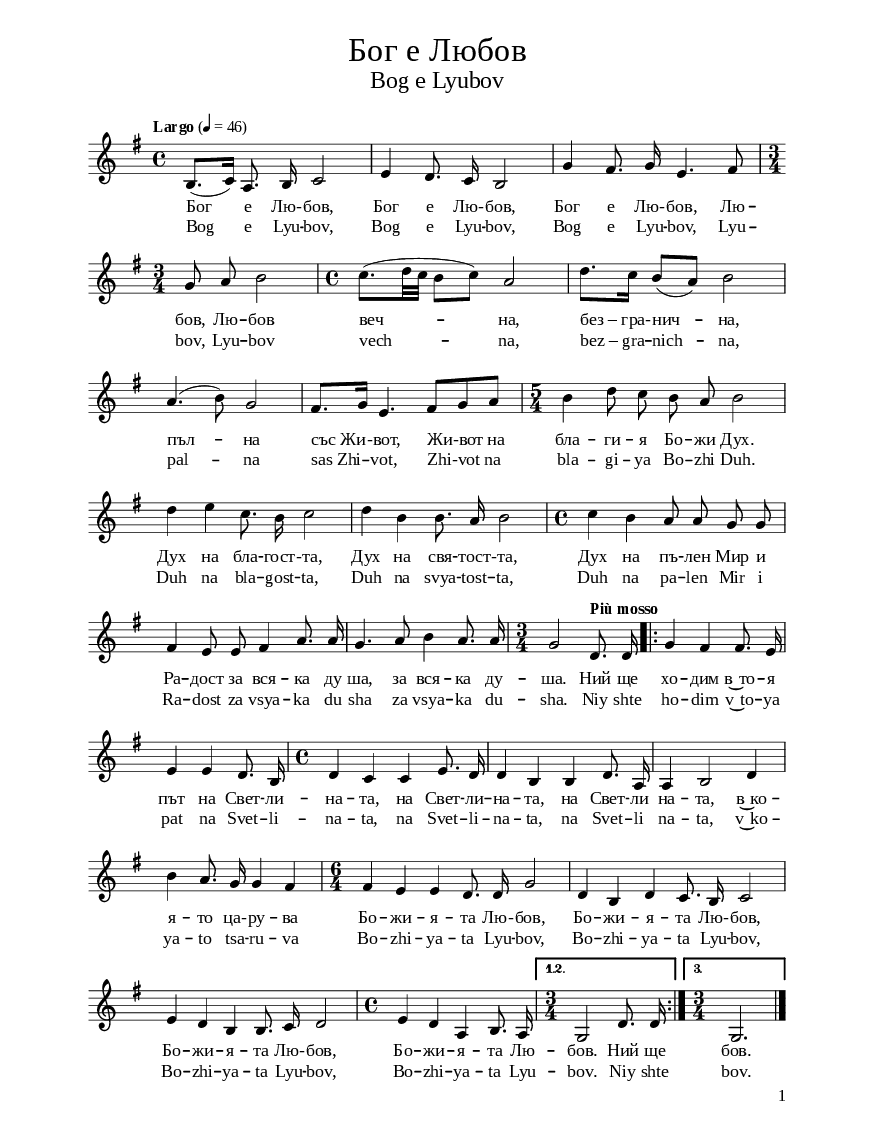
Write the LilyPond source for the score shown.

\version "2.24.0"

% include paper part and global functions
\include "include/globals.ily"

\bookpart {
  \label #'ref082
  \tocItem \markup "Бог е Любов – Bog e Lyubov"
  \include "include/bookpart-paper.ily"
  \score {
    \include "include/score-layout.ily"

    \new Voice \relative c' {
      \clef treble
      \key g \major
      \time 4/4
      \tempoFunc "Largo" 4 "46"

      \autoBeamOff

      b8. [(c16)] a8. b16 c2 |
      e4 d8. c16 b2 |
      g'4 fis8. g16 e4. fis8 | \break

      \time 3/4 g8 a8 b2 |
      \time 4/4 c8. [(d32 c32] b8 [c8]) a2 |
      d8. [c16] b8 [(a8)] b2 | \break

      a4. (b8) g2 |
      fis8. [g16] e4. fis8 [g8 a8] |
      \time 5/4 b4 d8 c8 b8 a8 b2 | \break

      d4 e4 c8. b16 c2 |
      d4 b4 b8. a16 b2 |
      \time 4/4 c4 b4 a8 a8 g8 g8 | \break

      fis4 e8 e8 fis4 a8. a16 |
      g4. a8 b4 a8. a16 |
      \time 3/4 g2 \tempo "Più mosso"  d8. d16 |
      \repeat volta 3 {
        g4 fis4 fis8. e16 | \break

        e4 e4 d8. b16 |
        \time 4/4 d4 c4 c4 e8. d16 |
        d4 b4 b4 d8. a16 |
        a4 b2 d4 | \break

        b'4 a8. g16 g4 fis4 |
        \time 6/4 fis4 e4 e4 d8. d16 g2 |
        d4 b4 d4 c8. b16 c2 | \break

        e4 d4 b4 b8. c16 d2 |
        \time 4/4 e4 d4 a4 b8. a16 |
      } % repeat
      \alternative {
        { \time 3/4 g2 d'8. d16 }
        { \time 3/4 g,2.  \bar "|." }
      }
    }

    \addlyrics {
      Бог е "Лю-" -- бов, | Бог е "Лю-" -- бов, | Бог е "Лю-" -- бов, Лю -- |
      бов, Лю -- бов  | веч -- на, | "без – гра-" -- нич -- на, |
      пъл -- на | със_Жи -- "-вот," "Жи-вот на" | бла -- ги -- я Бо -- жи  Дух.
      Дух на бла -- гост -- "-та," | Дух на свя -- тост -- "-та," | Дух на пъ -- лен Мир и |
      Ра -- дост за вся -- ка ду | ша, за вся -- ка ду -- | ша. Ний щe | хо -- дим в~то -- я |
      път  на Свет -- ли -- | на -- та, на Свет -- ли -- | на -- та, на Свет -- ли | на -- та, в~ко -- |
      я -- то "ца-" -- ру -- ва | Бо -- жи -- я -- та "Лю-" -- бов, | Бо -- жи -- я -- та "Лю-" -- бов, |
      Бо -- жи -- я -- та "Лю-" -- бов, | Бо -- жи -- я -- та Лю -- | бов. Ний ще | бов.}
      \addlyrics {
        Bog e Lyu -- bov, | Bog e Lyu -- bov, | Bog e Lyu -- bov, Lyu -- |
        bov, Lyu -- bov  | vech -- na, | "bez – gra" -- nich -- na, |
        pal -- na | sas_Zhi -- vot, "Zhi-vot na" | bla -- gi -- ya Bo -- zhi  Duh. |
        Duh na bla -- gost -- ta, | Duh na svya -- tost -- ta, | Duh na pa -- len Mir i |
        Ra -- dost za vsya -- ka du | sha za vsya -- ka du -- | sha. Niy shte | ho -- dim v~to -- ya |
        pat  na Svet -- li -- | na -- ta, na Svet -- li -- | na -- ta, na Svet -- li | na -- ta, v~ko -- |
        ya -- to tsa -- ru -- va | Bo -- zhi -- ya -- ta Lyu -- bov, | Bo -- zhi -- ya -- ta Lyu -- bov, |
        Bo -- zhi -- ya -- ta Lyu -- bov, | Bo -- zhi -- ya -- ta Lyu -- | bov. Niy shte | bov.}
        \header {
          title = \titleFunc "Бог е Любов" "Bog e Lyubov"
        }

        \midi{}

      } % score
      
      % include foreign translation(s) of the song
      \version "2.20.0"

\markup \fill-line { \fontsize #deTitleFontSize "Gott ist Liebe" }
\markup \null
\markup \null
\markup \fontsize #deCoupletFontSize {
  \hspace #10
  \override #`(baseline-skip . ,deCoupletBaselineSkip)

  \column {

    \line { " "  Gott ist Liebe, Gott ist Liebe, }

    \line { " " Gott ist Liebe, Liebe,}

    \line { " " ewige, grenzenlose Liebe, }

    \line { " " voll mit Leben, }

    \line { " " das Leben des gütigen Geist Gottes. }

    \line { " " Der Geist der Güte, }

    \line { " " der Geist der Heiligkeit,}

    \line { " " der Geist des vollen Friedens und der Freude für jede Seele.}

    \line { " " Wir werden auf diesem Weg des Lichtes gehen, (3)  }
    \line { " " in welchem die göttliche Liebe herrscht. (3)}



  }


}


      } % bookpart
